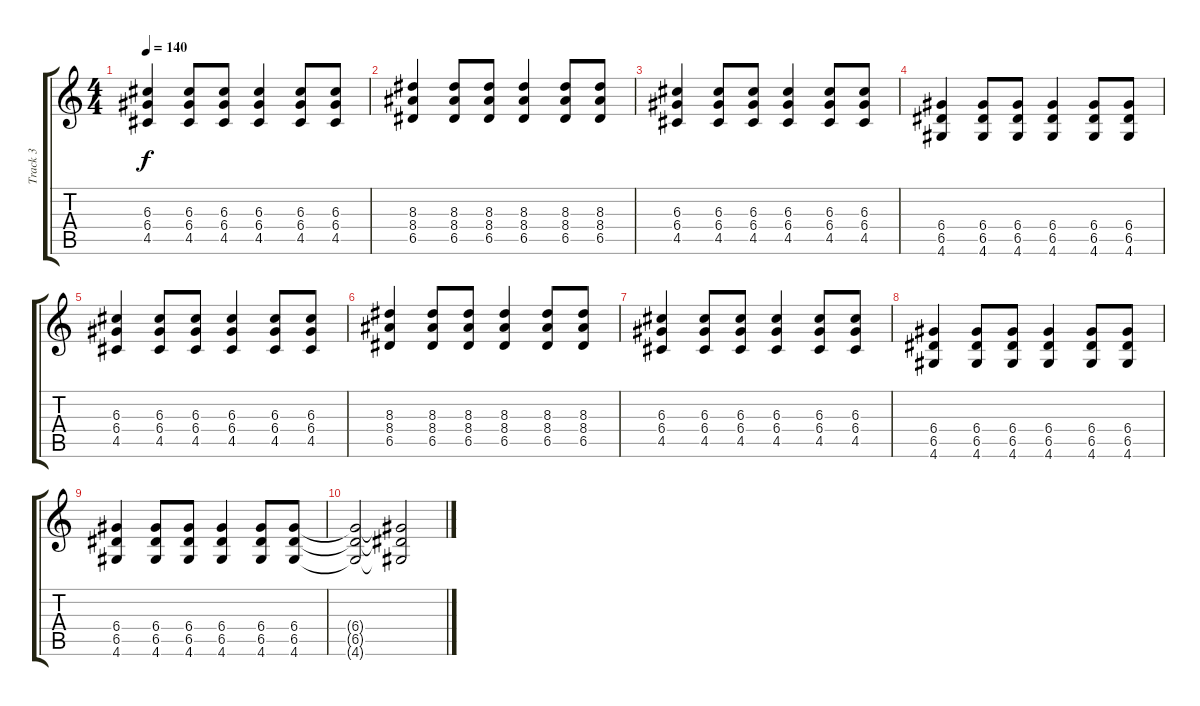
\track ("Track 3" "Track 3") {instrument distortionguitar}
\staff {score tabs}
\tuning (E4 B3 G3 D3 A2 E2) {hide}
\ts (4 4)
\tempo 140
\clef g2
\ks c
(6.3 6.4 4.5).4{dy f} (6.3 6.4 4.5).8 (6.3 6.4 4.5).8 (6.3 6.4 4.5).4 (6.3 6.4 4.5).8 (6.3 6.4 4.5).8 |
(8.3 8.4 6.5).4 (8.3 8.4 6.5).8 (8.3 8.4 6.5).8 (8.3 8.4 6.5).4 (8.3 8.4 6.5).8 (8.3 8.4 6.5).8 |
(6.3 6.4 4.5).4 (6.3 6.4 4.5).8 (6.3 6.4 4.5).8 (6.3 6.4 4.5).4 (6.3 6.4 4.5).8 (6.3 6.4 4.5).8 |
(6.4 6.5 4.6).4 (6.4 6.5 4.6).8 (6.4 6.5 4.6).8 (6.4 6.5 4.6).4 (6.4 6.5 4.6).8 (6.4 6.5 4.6).8 |
(6.3 6.4 4.5).4 (6.3 6.4 4.5).8 (6.3 6.4 4.5).8 (6.3 6.4 4.5).4 (6.3 6.4 4.5).8 (6.3 6.4 4.5).8 |
(8.3 8.4 6.5).4 (8.3 8.4 6.5).8 (8.3 8.4 6.5).8 (8.3 8.4 6.5).4 (8.3 8.4 6.5).8 (8.3 8.4 6.5).8 |
(6.3 6.4 4.5).4 (6.3 6.4 4.5).8 (6.3 6.4 4.5).8 (6.3 6.4 4.5).4 (6.3 6.4 4.5).8 (6.3 6.4 4.5).8 |
(6.4 6.5 4.6).4 (6.4 6.5 4.6).8 (6.4 6.5 4.6).8 (6.4 6.5 4.6).4 (6.4 6.5 4.6).8 (6.4 6.5 4.6).8 |
(6.4 6.5 4.6).4 (6.4 6.5 4.6).8 (6.4 6.5 4.6).8 (6.4 6.5 4.6).4 (6.4 6.5 4.6).8 (6.4 6.5 4.6).8 |
(6.4{t} 6.5{t} 4.6{t}).2 (6.4{t} 6.5{t} 4.6{t}).2
